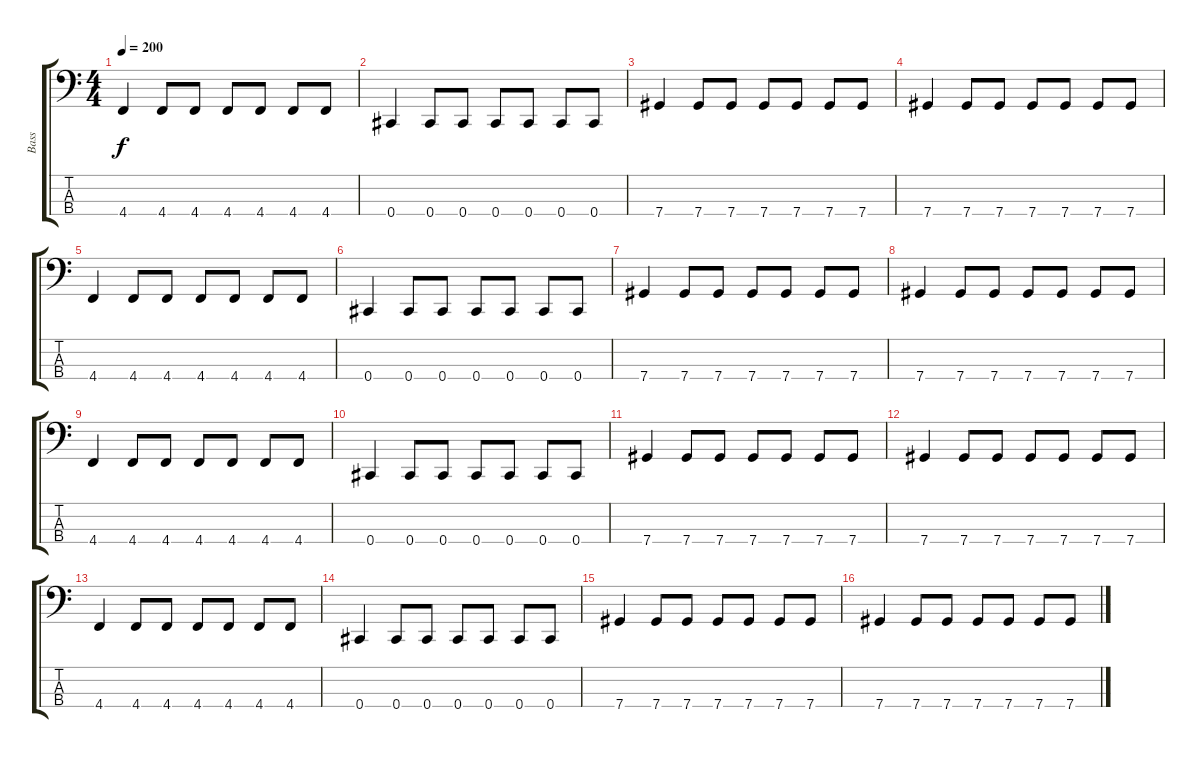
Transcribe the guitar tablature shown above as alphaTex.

\track ("Bass" "Bass") {instrument electricbasspick}
\staff {score tabs}
\tuning (Gb2 Db2 Ab1 Db1) {hide}
\ts (4 4)
\tempo 200
\clef f4
\ks c
4.4.4{dy f} 4.4.8 4.4.8 4.4.8 4.4.8 4.4.8 4.4.8 |
0.4.4 0.4.8 0.4.8 0.4.8 0.4.8 0.4.8 0.4.8 |
7.4.4 7.4.8 7.4.8 7.4.8 7.4.8 7.4.8 7.4.8 |
7.4.4 7.4.8 7.4.8 7.4.8 7.4.8 7.4.8 7.4.8 |
4.4.4 4.4.8 4.4.8 4.4.8 4.4.8 4.4.8 4.4.8 |
0.4.4 0.4.8 0.4.8 0.4.8 0.4.8 0.4.8 0.4.8 |
7.4.4 7.4.8 7.4.8 7.4.8 7.4.8 7.4.8 7.4.8 |
7.4.4 7.4.8 7.4.8 7.4.8 7.4.8 7.4.8 7.4.8 |
4.4.4 4.4.8 4.4.8 4.4.8 4.4.8 4.4.8 4.4.8 |
0.4.4 0.4.8 0.4.8 0.4.8 0.4.8 0.4.8 0.4.8 |
7.4.4 7.4.8 7.4.8 7.4.8 7.4.8 7.4.8 7.4.8 |
7.4.4 7.4.8 7.4.8 7.4.8 7.4.8 7.4.8 7.4.8 |
4.4.4 4.4.8 4.4.8 4.4.8 4.4.8 4.4.8 4.4.8 |
0.4.4 0.4.8 0.4.8 0.4.8 0.4.8 0.4.8 0.4.8 |
7.4.4 7.4.8 7.4.8 7.4.8 7.4.8 7.4.8 7.4.8 |
7.4.4 7.4.8 7.4.8 7.4.8 7.4.8 7.4.8 7.4.8
